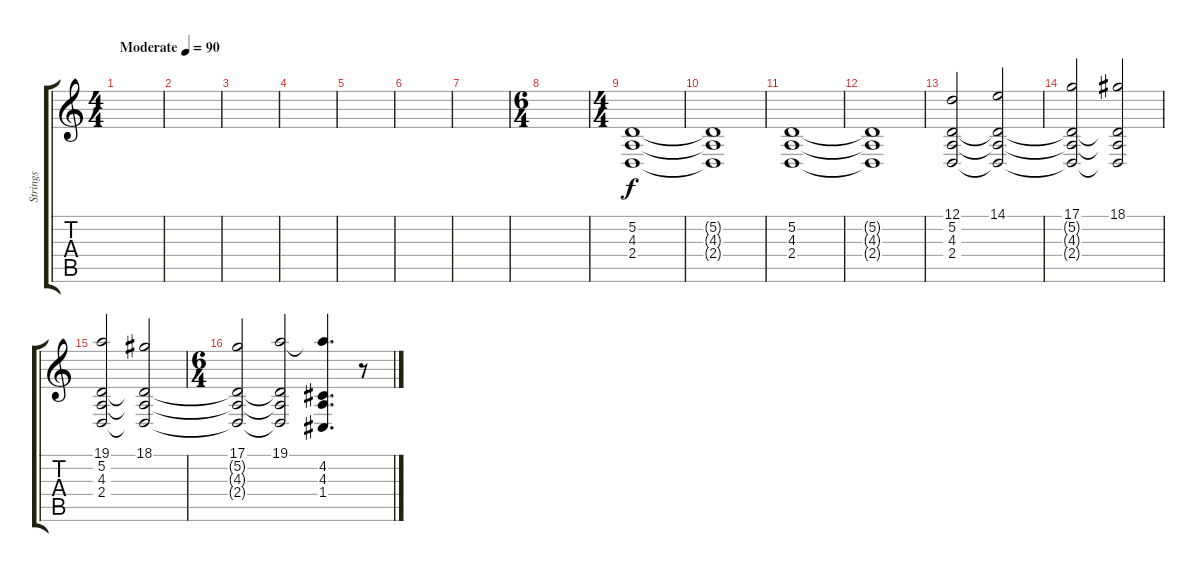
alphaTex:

\track ("Strings" "Strings") {instrument stringensemble1}
\staff {score tabs}
\tuning (D4 A3 F3 C3 G2 D2) {hide}
\ts (4 4)
\tempo (90 "Moderate")
\clef g2
\ks c
|
|
|
|
|
|
|
\ts (6 4)
|
\ts (4 4)
(5.2 4.3 2.4).1 |
(5.2{t} 4.3{t} 2.4{t}).1 |
(5.2 4.3 2.4).1 |
(5.2{t} 4.3{t} 2.4{t}).1 |
(12.1 5.2 4.3 2.4).2 (14.1 5.2{t} 4.3{t} 2.4{t}).2 |
(17.1 5.2{t} 4.3{t} 2.4{t}).2 (18.1 5.2{t} 4.3{t} 2.4{t}).2 |
(19.1 5.2 4.3 2.4).2 (18.1 5.2{t} 4.3{t} 2.4{t}).2 |
\ts (6 4)
(17.1 5.2{t} 4.3{t} 2.4{t}).2 (19.1 5.2{t} 4.3{t} 2.4{t}).2 (19.1{t} 4.2 4.3 1.4).4{d} r.8
